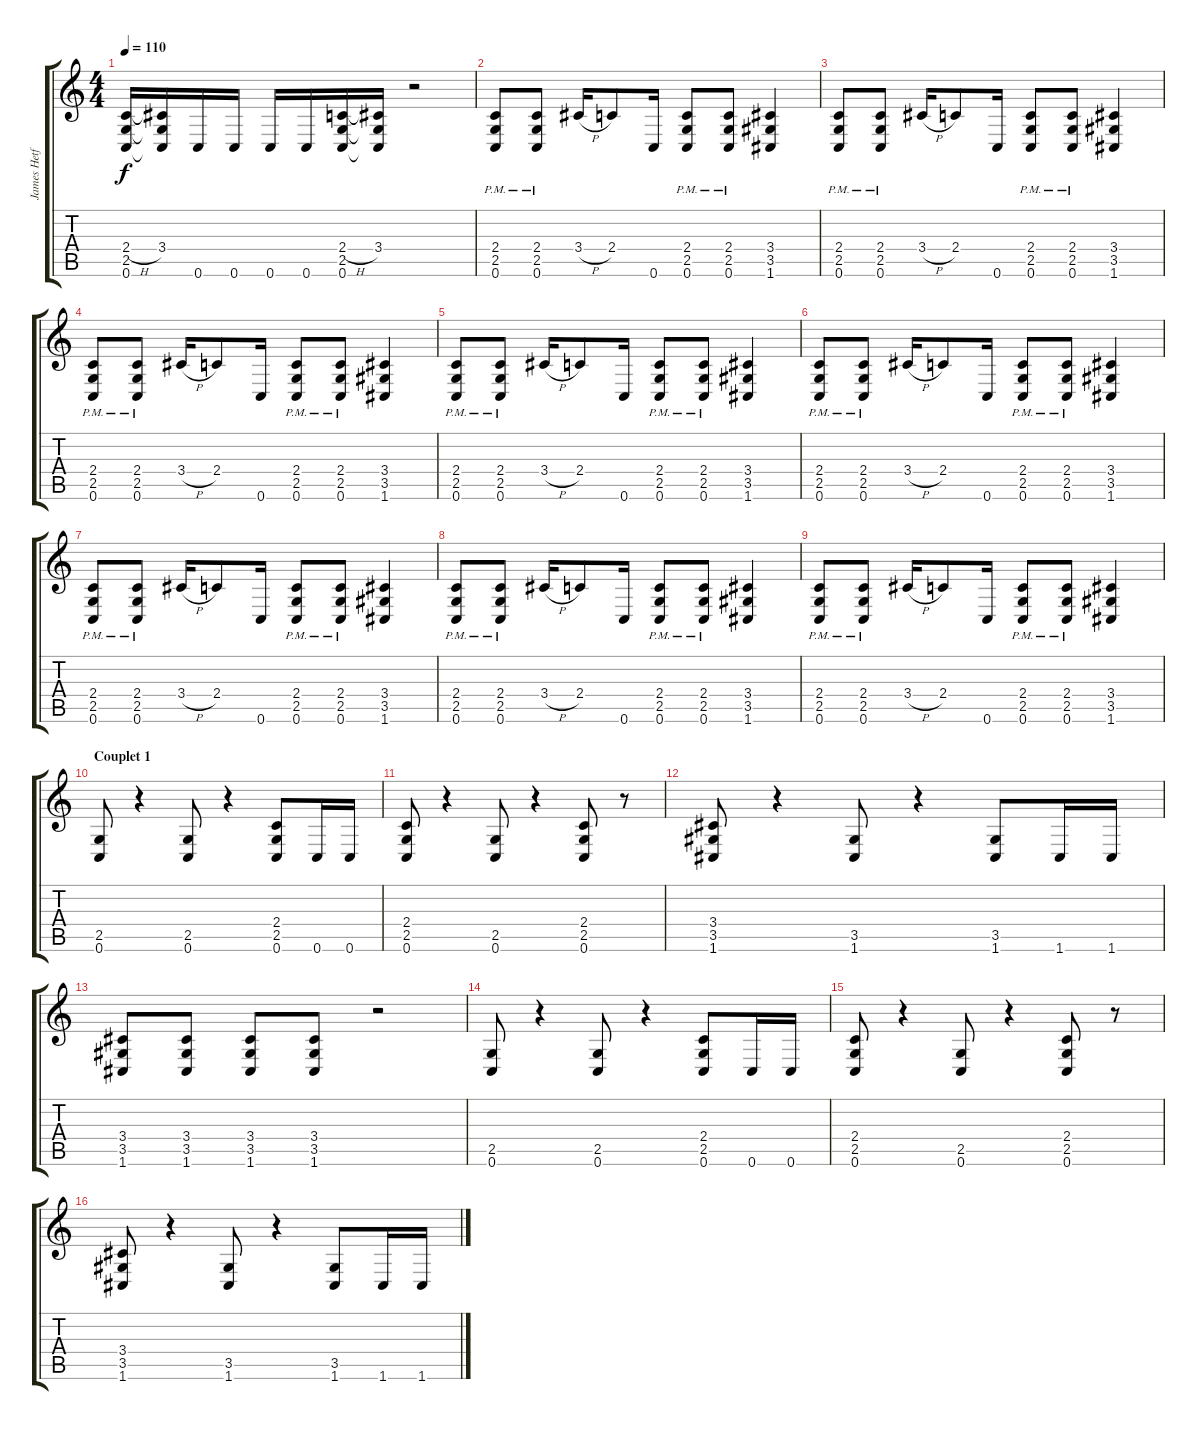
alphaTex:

\track ("James Hetfield" "James Hetf") {instrument distortionguitar}
\staff {score tabs}
\tuning (C4 G3 Eb3 Bb2 F2 C2) {hide}
\ts (4 4)
\tempo 110
\clef g2
\ks c
(2.4{h} 2.5 0.6).16{dy f} (3.4 2.5{t} 0.6{t}).16 0.6.16 0.6.16 0.6.16 0.6.16 (2.4{h} 2.5 0.6).16 (3.4 2.5{t} 0.6{t}).16 r.2 |
(2.4{pm} 2.5 0.6).8 (2.4{pm} 2.5 0.6).8 3.4{h}.16 2.4.8 0.6.16 (2.4{pm} 2.5 0.6).8 (2.4{pm} 2.5 0.6).8 (3.4 3.5 1.6).4 |
(2.4{pm} 2.5 0.6).8 (2.4{pm} 2.5 0.6).8 3.4{h}.16 2.4.8 0.6.16 (2.4{pm} 2.5 0.6).8 (2.4{pm} 2.5 0.6).8 (3.4 3.5 1.6).4 |
(2.4{pm} 2.5 0.6).8 (2.4{pm} 2.5 0.6).8 3.4{h}.16 2.4.8 0.6.16 (2.4{pm} 2.5 0.6).8 (2.4{pm} 2.5 0.6).8 (3.4 3.5 1.6).4 |
(2.4{pm} 2.5 0.6).8 (2.4{pm} 2.5 0.6).8 3.4{h}.16 2.4.8 0.6.16 (2.4{pm} 2.5 0.6).8 (2.4{pm} 2.5 0.6).8 (3.4 3.5 1.6).4 |
(2.4{pm} 2.5 0.6).8 (2.4{pm} 2.5 0.6).8 3.4{h}.16 2.4.8 0.6.16 (2.4{pm} 2.5 0.6).8 (2.4{pm} 2.5 0.6).8 (3.4 3.5 1.6).4 |
(2.4{pm} 2.5 0.6).8 (2.4{pm} 2.5 0.6).8 3.4{h}.16 2.4.8 0.6.16 (2.4{pm} 2.5 0.6).8 (2.4{pm} 2.5 0.6).8 (3.4 3.5 1.6).4 |
(2.4{pm} 2.5 0.6).8 (2.4{pm} 2.5 0.6).8 3.4{h}.16 2.4.8 0.6.16 (2.4{pm} 2.5 0.6).8 (2.4{pm} 2.5 0.6).8 (3.4 3.5 1.6).4 |
(2.4{pm} 2.5 0.6).8 (2.4{pm} 2.5 0.6).8 3.4{h}.16 2.4.8 0.6.16 (2.4{pm} 2.5 0.6).8 (2.4{pm} 2.5 0.6).8 (3.4 3.5 1.6).4 |
\section ("" "Couplet 1")
(2.5 0.6).8 r.4 (2.5 0.6).8 r.4 (2.4 2.5 0.6).8 0.6.16 0.6.16 |
(2.4 2.5 0.6).8 r.4 (2.5 0.6).8 r.4 (2.4 2.5 0.6).8 r.8 |
(3.4 3.5 1.6).8 r.4 (3.5 1.6).8 r.4 (3.5 1.6).8 1.6.16 1.6.16 |
(3.4 3.5 1.6).8 (3.4 3.5 1.6).8 (3.4 3.5 1.6).8 (3.4 3.5 1.6).8 r.2 |
(2.5 0.6).8 r.4 (2.5 0.6).8 r.4 (2.4 2.5 0.6).8 0.6.16 0.6.16 |
(2.4 2.5 0.6).8 r.4 (2.5 0.6).8 r.4 (2.4 2.5 0.6).8 r.8 |
(3.4 3.5 1.6).8 r.4 (3.5 1.6).8 r.4 (3.5 1.6).8 1.6.16 1.6.16
